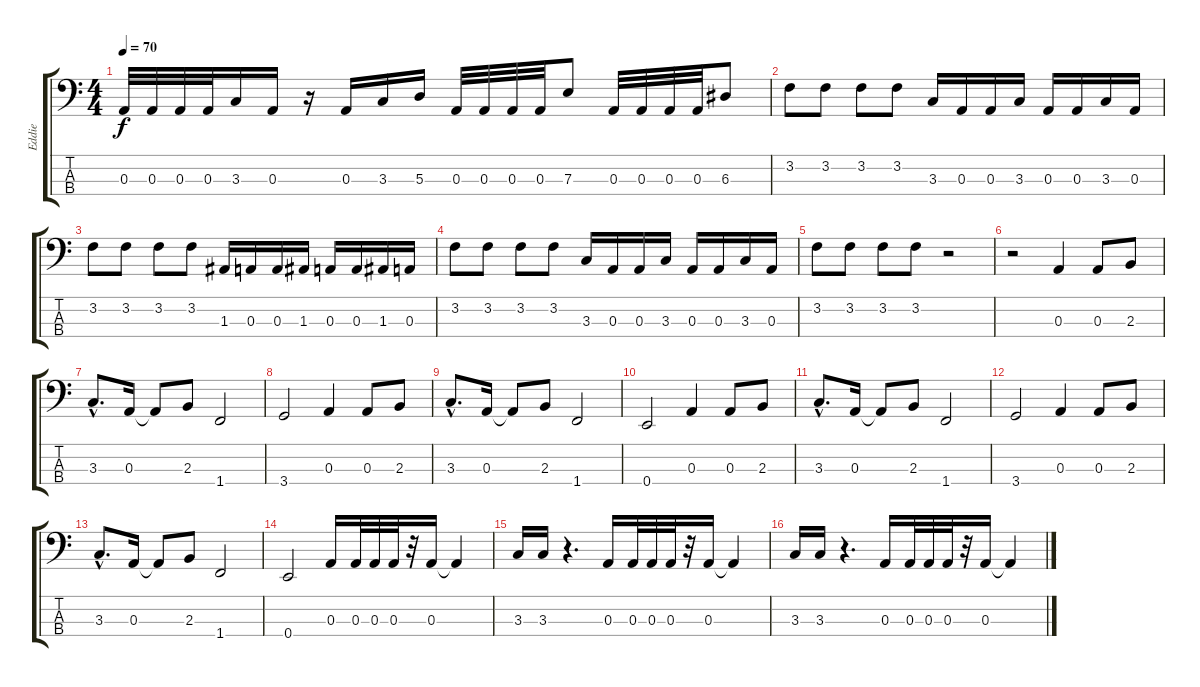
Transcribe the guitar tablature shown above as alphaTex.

\track ("Eddie" "Eddie") {instrument electricbassfinger}
\staff {score tabs}
\tuning (G2 D2 A1 E1) {hide}
\ts (4 4)
\tempo 70
\clef f4
\ks c
0.3.32{dy f} 0.3.32 0.3.32 0.3.32 3.3.16 0.3.16 r.16 0.3.16 3.3.16 5.3.16 0.3.32 0.3.32 0.3.32 0.3.32 7.3.8 0.3.32 0.3.32 0.3.32 0.3.32 6.3.8 |
3.2.8 3.2.8 3.2.8 3.2.8 3.3.16 0.3.16 0.3.16 3.3.16 0.3.16 0.3.16 3.3.16 0.3.16 |
3.2.8 3.2.8 3.2.8 3.2.8 1.3.16 0.3.16 0.3.16 1.3.16 0.3.16 0.3.16 1.3.16 0.3.16 |
3.2.8 3.2.8 3.2.8 3.2.8 3.3.16 0.3.16 0.3.16 3.3.16 0.3.16 0.3.16 3.3.16 0.3.16 |
3.2.8 3.2.8 3.2.8 3.2.8 r.2 |
r.2 0.3.4 0.3.8 2.3.8 |
3.3{hac}.8{d} 0.3.16 0.3{t}.8 2.3.8 1.4.2 |
3.4.2 0.3.4 0.3.8 2.3.8 |
3.3{hac}.8{d} 0.3.16 0.3{t}.8 2.3.8 1.4.2 |
0.4.2 0.3.4 0.3.8 2.3.8 |
3.3{hac}.8{d} 0.3.16 0.3{t}.8 2.3.8 1.4.2 |
3.4.2 0.3.4 0.3.8 2.3.8 |
3.3{hac}.8{d} 0.3.16 0.3{t}.8 2.3.8 1.4.2 |
0.4.2 0.3.16 0.3.32 0.3.32 0.3.32 r.32 0.3.16 0.3{t}.4 |
3.3.16 3.3.16 r.4{d} 0.3.16 0.3.32 0.3.32 0.3.32 r.32 0.3.16 0.3{t}.4 |
3.3.16 3.3.16 r.4{d} 0.3.16 0.3.32 0.3.32 0.3.32 r.32 0.3.16 0.3{t}.4
